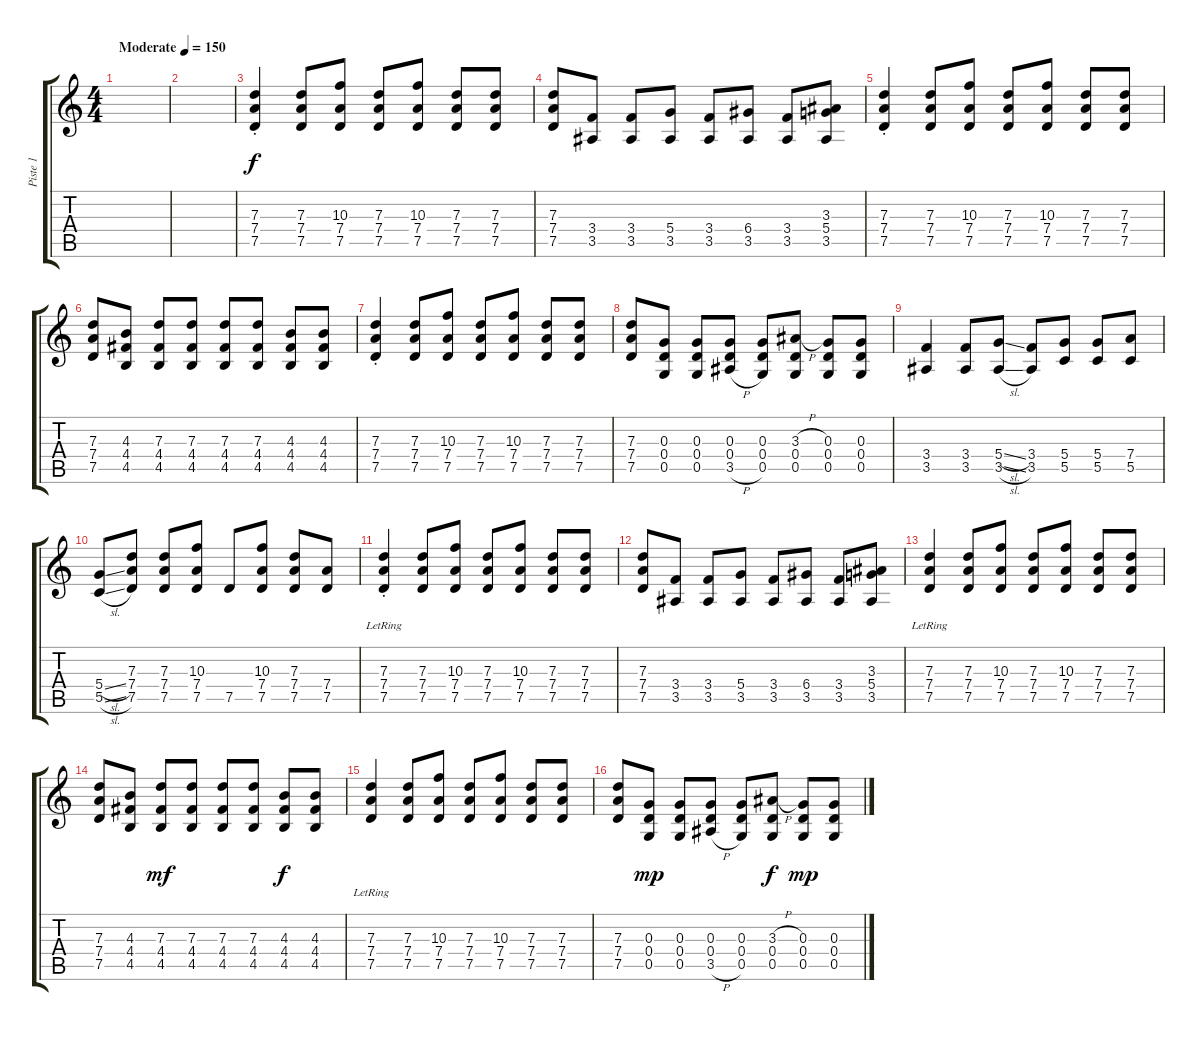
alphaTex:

\track ("Piste 1" "Piste 1") {instrument electricguitarjazz}
\staff {score tabs}
\tuning (E4 B3 G3 D3 G2 E2) {hide}
\ts (4 4)
\tempo (150 "Moderate")
\clef g2
\ks c
|
|
(7.3{st} 7.4{st} 7.5{st}).4 (7.3 7.4 7.5).8 (10.3 7.4 7.5).8 (7.3 7.4 7.5).8 (10.3 7.4 7.5).8 (7.3 7.4 7.5).8 (7.3 7.4 7.5).8 |
(7.3 7.4 7.5).8 (3.4 3.5).8 (3.4 3.5).8 (5.4 3.5).8 (3.4 3.5).8 (6.4 3.5).8 (3.4 3.5).8 (3.3 5.4 3.5).8 |
(7.3{st} 7.4{st} 7.5{st}).4 (7.3 7.4 7.5).8 (10.3 7.4 7.5).8 (7.3 7.4 7.5).8 (10.3 7.4 7.5).8 (7.3 7.4 7.5).8 (7.3 7.4 7.5).8 |
(7.3 7.4 7.5).8 (4.3 4.4 4.5).8 (7.3 4.4 4.5).8 (7.3 4.4 4.5).8 (7.3 4.4 4.5).8 (7.3 4.4 4.5).8 (4.3 4.4 4.5).8 (4.3 4.4 4.5).8 |
(7.3{st} 7.4{st} 7.5{st}).4 (7.3 7.4 7.5).8 (10.3 7.4 7.5).8 (7.3 7.4 7.5).8 (10.3 7.4 7.5).8 (7.3 7.4 7.5).8 (7.3 7.4 7.5).8 |
(7.3 7.4 7.5).8 (0.3 0.4 0.5).8 (0.3 0.4 0.5).8 (0.3 0.4 3.5{h}).8 (0.3 0.4 0.5).8 (3.3{h} 0.4 0.5).8 (0.3 0.4 0.5).8 (0.3 0.4 0.5).8 |
(3.4 3.5).4 (3.4 3.5).8 (5.4{sl} 3.5{sl}).8 (3.4 3.5).8 (5.4 5.5).8 (5.4 5.5).8 (7.4 5.5).8 |
(5.4{sl} 5.5{sl}).8 (7.3 7.4 7.5).8 (7.3 7.4 7.5).8 (10.3 7.4 7.5).8 7.5.8 (10.3 7.4 7.5).8 (7.3 7.4 7.5).8 (7.4 7.5).8 |
(7.3{st lr} 7.4{st lr} 7.5{st lr}).4{dy f} (7.3 7.4 7.5).8 (10.3 7.4 7.5).8 (7.3 7.4 7.5).8 (10.3 7.4 7.5).8 (7.3 7.4 7.5).8 (7.3 7.4 7.5).8 |
(7.3 7.4 7.5).8 (3.4 3.5).8 (3.4 3.5).8 (5.4 3.5).8 (3.4 3.5).8 (6.4 3.5).8 (3.4 3.5).8 (3.3 5.4 3.5).8 |
(7.3{lr} 7.4{lr} 7.5{lr}).4 (7.3 7.4 7.5).8 (10.3 7.4 7.5).8 (7.3 7.4 7.5).8 (10.3 7.4 7.5).8 (7.3 7.4 7.5).8 (7.3 7.4 7.5).8 |
(7.3 7.4 7.5).8 (4.3 4.4 4.5).8 (7.3 4.4 4.5).8{dy mf} (7.3 4.4 4.5).8 (7.3 4.4 4.5).8 (7.3 4.4 4.5).8 (4.3 4.4 4.5).8{dy f} (4.3 4.4 4.5).8 |
(7.3{lr} 7.4{lr} 7.5{lr}).4 (7.3 7.4 7.5).8 (10.3 7.4 7.5).8 (7.3 7.4 7.5).8 (10.3 7.4 7.5).8 (7.3 7.4 7.5).8 (7.3 7.4 7.5).8 |
(7.3 7.4 7.5).8 (0.3 0.4 0.5).8{dy mp} (0.3 0.4 0.5).8 (0.3 0.4 3.5{h}).8 (0.3 0.4 0.5).8 (3.3{h} 0.4 0.5).8{dy f} (0.3 0.4 0.5).8{dy mp} (0.3 0.4 0.5).8
